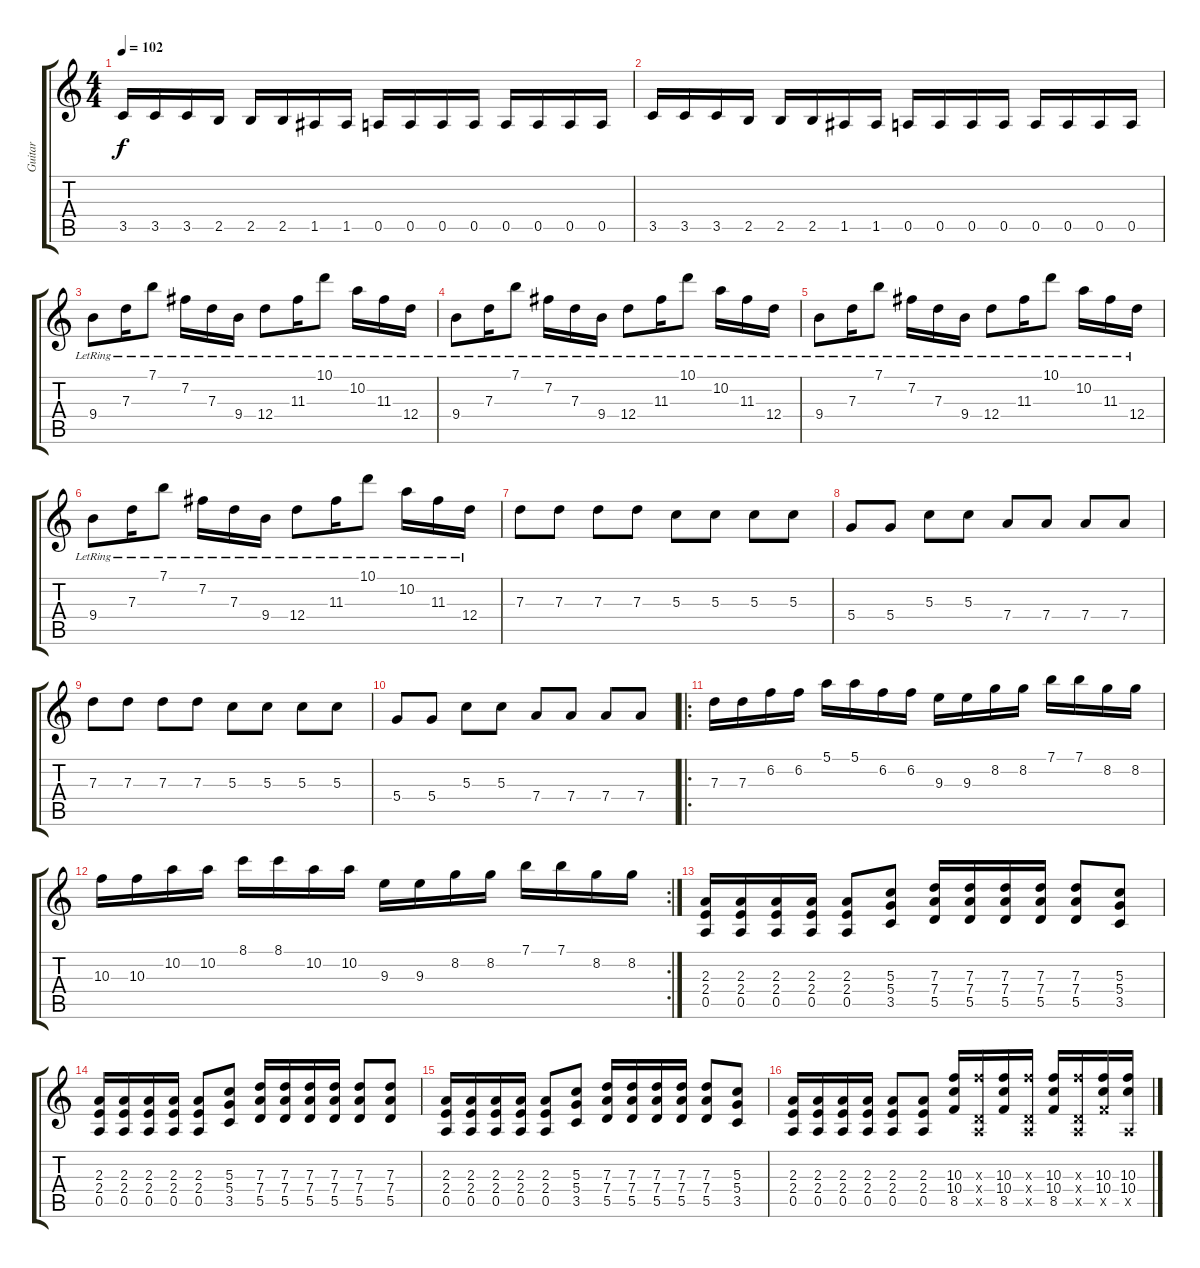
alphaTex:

\track ("Guitar" "Guitar") {instrument distortionguitar}
\staff {score tabs}
\tuning (E4 B3 G3 D3 A2 E2) {hide}
\ts (4 4)
\tempo 102
\clef g2
\ks c
3.5.16{dy f} 3.5.16 3.5.16 2.5.16 2.5.16 2.5.16 1.5.16 1.5.16 0.5.16 0.5.16 0.5.16 0.5.16 0.5.16 0.5.16 0.5.16 0.5.16 |
3.5.16 3.5.16 3.5.16 2.5.16 2.5.16 2.5.16 1.5.16 1.5.16 0.5.16 0.5.16 0.5.16 0.5.16 0.5.16 0.5.16 0.5.16 0.5.16 |
9.4{lr}.8 7.3{lr}.16 7.1{lr}.8 7.2{lr}.16 7.3{lr}.16 9.4{lr}.16 12.4{lr}.8 11.3{lr}.16 10.1{lr}.8 10.2{lr}.16 11.3{lr}.16 12.4{lr}.16 |
9.4{lr}.8 7.3{lr}.16 7.1{lr}.8 7.2{lr}.16 7.3{lr}.16 9.4{lr}.16 12.4{lr}.8 11.3{lr}.16 10.1{lr}.8 10.2{lr}.16 11.3{lr}.16 12.4{lr}.16 |
9.4{lr}.8 7.3{lr}.16 7.1{lr}.8 7.2{lr}.16 7.3{lr}.16 9.4{lr}.16 12.4{lr}.8 11.3{lr}.16 10.1{lr}.8 10.2{lr}.16 11.3{lr}.16 12.4{lr}.16 |
9.4{lr}.8 7.3{lr}.16 7.1{lr}.8 7.2{lr}.16 7.3{lr}.16 9.4{lr}.16 12.4{lr}.8 11.3{lr}.16 10.1{lr}.8 10.2{lr}.16 11.3{lr}.16 12.4{lr}.16 |
7.3.8 7.3.8 7.3.8 7.3.8 5.3.8 5.3.8 5.3.8 5.3.8 |
5.4.8 5.4.8 5.3.8 5.3.8 7.4.8 7.4.8 7.4.8 7.4.8 |
7.3.8 7.3.8 7.3.8 7.3.8 5.3.8 5.3.8 5.3.8 5.3.8 |
5.4.8 5.4.8 5.3.8 5.3.8 7.4.8 7.4.8 7.4.8 7.4.8 |
\ro
7.3.16 7.3.16 6.2.16 6.2.16 5.1.16 5.1.16 6.2.16 6.2.16 9.3.16 9.3.16 8.2.16 8.2.16 7.1.16 7.1.16 8.2.16 8.2.16 |
\rc 2
10.3.16 10.3.16 10.2.16 10.2.16 8.1.16 8.1.16 10.2.16 10.2.16 9.3.16 9.3.16 8.2.16 8.2.16 7.1.16 7.1.16 8.2.16 8.2.16 |
(2.3 2.4 0.5).16 (2.3 2.4 0.5).16 (2.3 2.4 0.5).16 (2.3 2.4 0.5).16 (2.3 2.4 0.5).8 (5.3 5.4 3.5).8 (7.3 7.4 5.5).16 (7.3 7.4 5.5).16 (7.3 7.4 5.5).16 (7.3 7.4 5.5).16 (7.3 7.4 5.5).8 (5.3 5.4 3.5).8 |
(2.3 2.4 0.5).16 (2.3 2.4 0.5).16 (2.3 2.4 0.5).16 (2.3 2.4 0.5).16 (2.3 2.4 0.5).8 (5.3 5.4 3.5).8 (7.3 7.4 5.5).16 (7.3 7.4 5.5).16 (7.3 7.4 5.5).16 (7.3 7.4 5.5).16 (7.3 7.4 5.5).8 (7.3 7.4 5.5).8 |
(2.3 2.4 0.5).16 (2.3 2.4 0.5).16 (2.3 2.4 0.5).16 (2.3 2.4 0.5).16 (2.3 2.4 0.5).8 (5.3 5.4 3.5).8 (7.3 7.4 5.5).16 (7.3 7.4 5.5).16 (7.3 7.4 5.5).16 (7.3 7.4 5.5).16 (7.3 7.4 5.5).8 (5.3 5.4 3.5).8 |
(2.3 2.4 0.5).16 (2.3 2.4 0.5).16 (2.3 2.4 0.5).16 (2.3 2.4 0.5).16 (2.3 2.4 0.5).8 (2.3 2.4 0.5).8 (10.3 10.4 8.5).16 (10.3{x} 0.4{x} 0.5{x}).16 (10.3 10.4 8.5).16 (10.3{x} 0.4{x} 0.5{x}).16 (10.3 10.4 8.5).16 (10.3{x} 0.4{x} 0.5{x}).16 (10.3 10.4 8.5{x}).16 (10.3 10.4 0.5{x}).16
